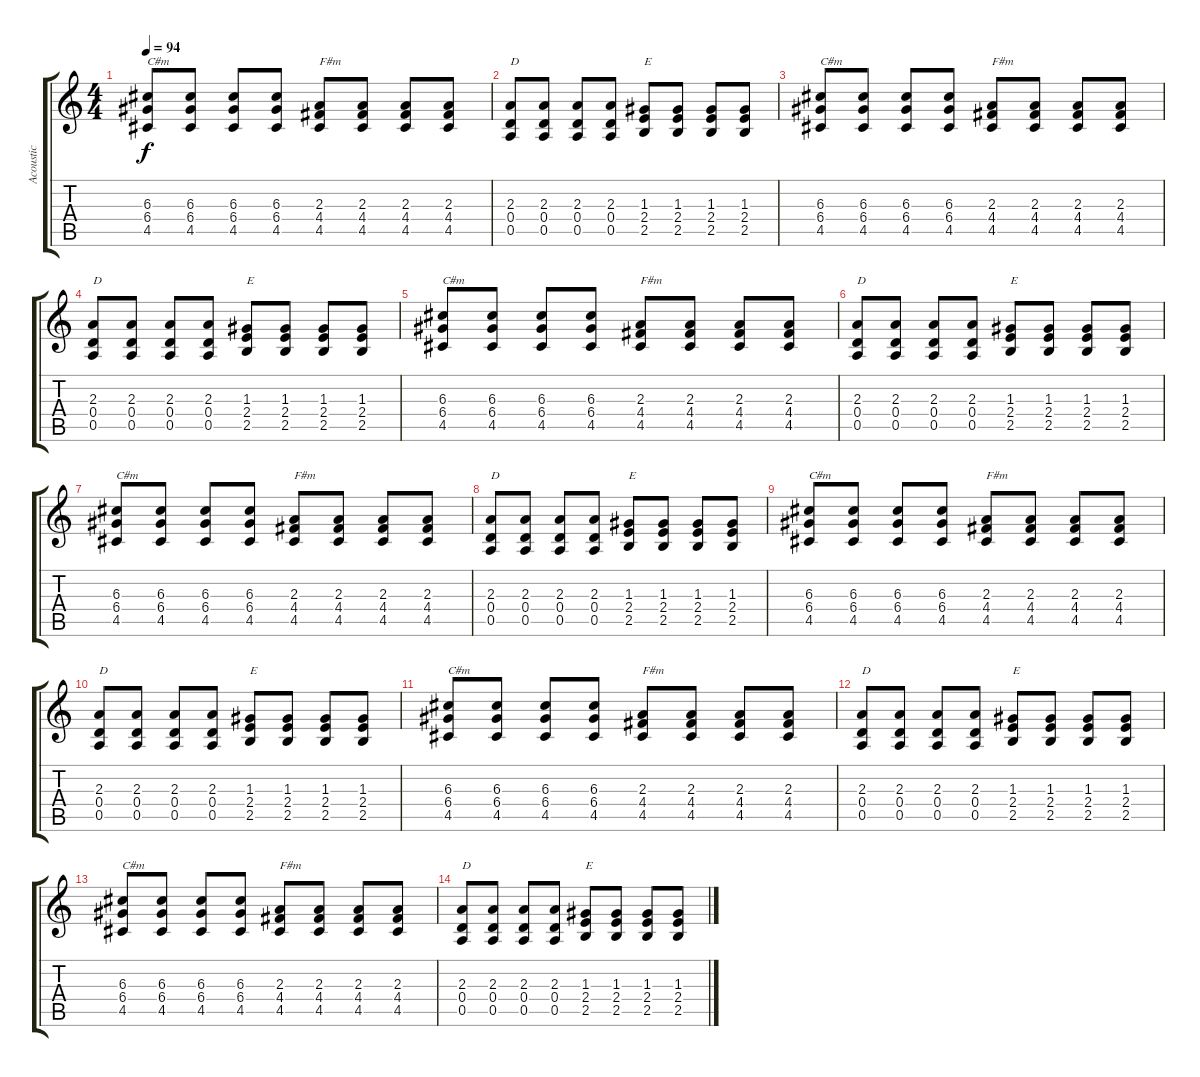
\track ("Acoustic" "Acoustic") {instrument acousticguitarsteel}
\staff {score tabs}
\tuning (E4 B3 G3 D3 A2 E2) {hide}
\ts (4 4)
\tempo 94
\clef g2
\ks c
(6.3 6.4 4.5).8{txt "C#m" dy f} (6.3 6.4 4.5).8 (6.3 6.4 4.5).8 (6.3 6.4 4.5).8 (2.3 4.4 4.5).8{txt "F#m"} (2.3 4.4 4.5).8 (2.3 4.4 4.5).8 (2.3 4.4 4.5).8 |
(2.3 0.4 0.5).8{txt "D"} (2.3 0.4 0.5).8 (2.3 0.4 0.5).8 (2.3 0.4 0.5).8 (1.3 2.4 2.5).8{txt "E"} (1.3 2.4 2.5).8 (1.3 2.4 2.5).8 (1.3 2.4 2.5).8 |
(6.3 6.4 4.5).8{txt "C#m"} (6.3 6.4 4.5).8 (6.3 6.4 4.5).8 (6.3 6.4 4.5).8 (2.3 4.4 4.5).8{txt "F#m"} (2.3 4.4 4.5).8 (2.3 4.4 4.5).8 (2.3 4.4 4.5).8 |
(2.3 0.4 0.5).8{txt "D"} (2.3 0.4 0.5).8 (2.3 0.4 0.5).8 (2.3 0.4 0.5).8 (1.3 2.4 2.5).8{txt "E"} (1.3 2.4 2.5).8 (1.3 2.4 2.5).8 (1.3 2.4 2.5).8 |
(6.3 6.4 4.5).8{txt "C#m"} (6.3 6.4 4.5).8 (6.3 6.4 4.5).8 (6.3 6.4 4.5).8 (2.3 4.4 4.5).8{txt "F#m"} (2.3 4.4 4.5).8 (2.3 4.4 4.5).8 (2.3 4.4 4.5).8 |
(2.3 0.4 0.5).8{txt "D"} (2.3 0.4 0.5).8 (2.3 0.4 0.5).8 (2.3 0.4 0.5).8 (1.3 2.4 2.5).8{txt "E"} (1.3 2.4 2.5).8 (1.3 2.4 2.5).8 (1.3 2.4 2.5).8 |
(6.3 6.4 4.5).8{txt "C#m"} (6.3 6.4 4.5).8 (6.3 6.4 4.5).8 (6.3 6.4 4.5).8 (2.3 4.4 4.5).8{txt "F#m"} (2.3 4.4 4.5).8 (2.3 4.4 4.5).8 (2.3 4.4 4.5).8 |
(2.3 0.4 0.5).8{txt "D"} (2.3 0.4 0.5).8 (2.3 0.4 0.5).8 (2.3 0.4 0.5).8 (1.3 2.4 2.5).8{txt "E"} (1.3 2.4 2.5).8 (1.3 2.4 2.5).8 (1.3 2.4 2.5).8 |
(6.3 6.4 4.5).8{txt "C#m"} (6.3 6.4 4.5).8 (6.3 6.4 4.5).8 (6.3 6.4 4.5).8 (2.3 4.4 4.5).8{txt "F#m"} (2.3 4.4 4.5).8 (2.3 4.4 4.5).8 (2.3 4.4 4.5).8 |
(2.3 0.4 0.5).8{txt "D"} (2.3 0.4 0.5).8 (2.3 0.4 0.5).8 (2.3 0.4 0.5).8 (1.3 2.4 2.5).8{txt "E"} (1.3 2.4 2.5).8 (1.3 2.4 2.5).8 (1.3 2.4 2.5).8 |
(6.3 6.4 4.5).8{txt "C#m"} (6.3 6.4 4.5).8 (6.3 6.4 4.5).8 (6.3 6.4 4.5).8 (2.3 4.4 4.5).8{txt "F#m"} (2.3 4.4 4.5).8 (2.3 4.4 4.5).8 (2.3 4.4 4.5).8 |
(2.3 0.4 0.5).8{txt "D"} (2.3 0.4 0.5).8 (2.3 0.4 0.5).8 (2.3 0.4 0.5).8 (1.3 2.4 2.5).8{txt "E"} (1.3 2.4 2.5).8 (1.3 2.4 2.5).8 (1.3 2.4 2.5).8 |
(6.3 6.4 4.5).8{txt "C#m"} (6.3 6.4 4.5).8 (6.3 6.4 4.5).8 (6.3 6.4 4.5).8 (2.3 4.4 4.5).8{txt "F#m"} (2.3 4.4 4.5).8 (2.3 4.4 4.5).8 (2.3 4.4 4.5).8 |
(2.3 0.4 0.5).8{txt "D"} (2.3 0.4 0.5).8 (2.3 0.4 0.5).8 (2.3 0.4 0.5).8 (1.3 2.4 2.5).8{txt "E"} (1.3 2.4 2.5).8 (1.3 2.4 2.5).8 (1.3 2.4 2.5).8
